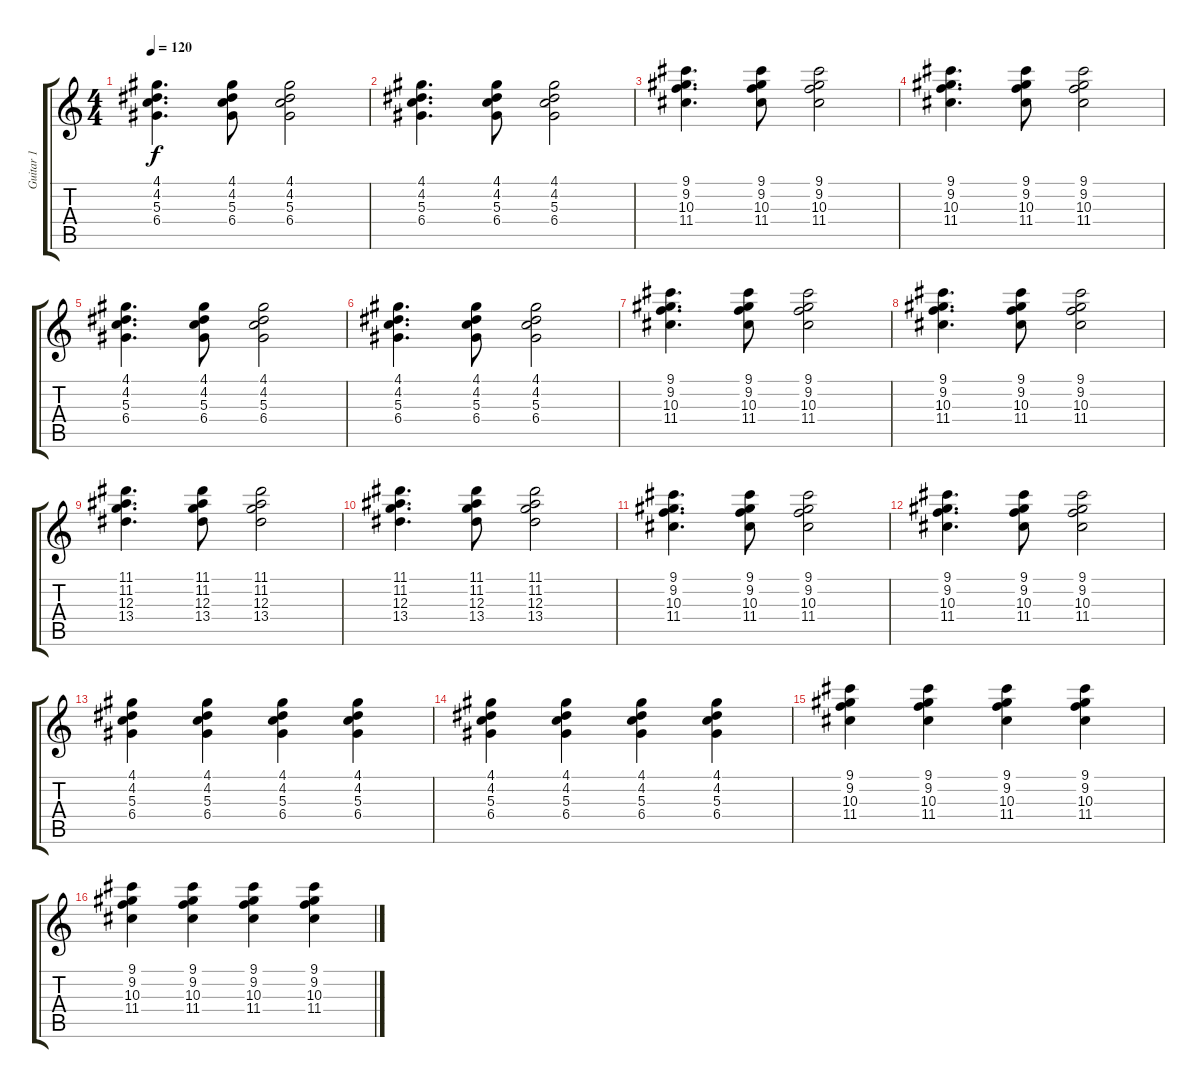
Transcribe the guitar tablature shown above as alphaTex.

\track ("Guitar 1" "Guitar 1") {instrument distortionguitar}
\staff {score tabs}
\tuning (E4 B3 G3 D3 A2 E2) {hide}
\ts (4 4)
\tempo 120
\clef g2
\ks c
(4.1 4.2 5.3 6.4).4{d dy f} (4.1 4.2 5.3 6.4).8 (4.1 4.2 5.3 6.4).2 |
(4.1 4.2 5.3 6.4).4{d} (4.1 4.2 5.3 6.4).8 (4.1 4.2 5.3 6.4).2 |
(9.1 9.2 10.3 11.4).4{d} (9.1 9.2 10.3 11.4).8 (9.1 9.2 10.3 11.4).2 |
(9.1 9.2 10.3 11.4).4{d} (9.1 9.2 10.3 11.4).8 (9.1 9.2 10.3 11.4).2 |
(4.1 4.2 5.3 6.4).4{d} (4.1 4.2 5.3 6.4).8 (4.1 4.2 5.3 6.4).2 |
(4.1 4.2 5.3 6.4).4{d} (4.1 4.2 5.3 6.4).8 (4.1 4.2 5.3 6.4).2 |
(9.1 9.2 10.3 11.4).4{d} (9.1 9.2 10.3 11.4).8 (9.1 9.2 10.3 11.4).2 |
(9.1 9.2 10.3 11.4).4{d} (9.1 9.2 10.3 11.4).8 (9.1 9.2 10.3 11.4).2 |
(11.1 11.2 12.3 13.4).4{d} (11.1 11.2 12.3 13.4).8 (11.1 11.2 12.3 13.4).2 |
(11.1 11.2 12.3 13.4).4{d} (11.1 11.2 12.3 13.4).8 (11.1 11.2 12.3 13.4).2 |
(9.1 9.2 10.3 11.4).4{d} (9.1 9.2 10.3 11.4).8 (9.1 9.2 10.3 11.4).2 |
(9.1 9.2 10.3 11.4).4{d} (9.1 9.2 10.3 11.4).8 (9.1 9.2 10.3 11.4).2 |
(4.1 4.2 5.3 6.4).4 (4.1 4.2 5.3 6.4).4 (4.1 4.2 5.3 6.4).4 (4.1 4.2 5.3 6.4).4 |
(4.1 4.2 5.3 6.4).4 (4.1 4.2 5.3 6.4).4 (4.1 4.2 5.3 6.4).4 (4.1 4.2 5.3 6.4).4 |
(9.1 9.2 10.3 11.4).4 (9.1 9.2 10.3 11.4).4 (9.1 9.2 10.3 11.4).4 (9.1 9.2 10.3 11.4).4 |
(9.1 9.2 10.3 11.4).4 (9.1 9.2 10.3 11.4).4 (9.1 9.2 10.3 11.4).4 (9.1 9.2 10.3 11.4).4
